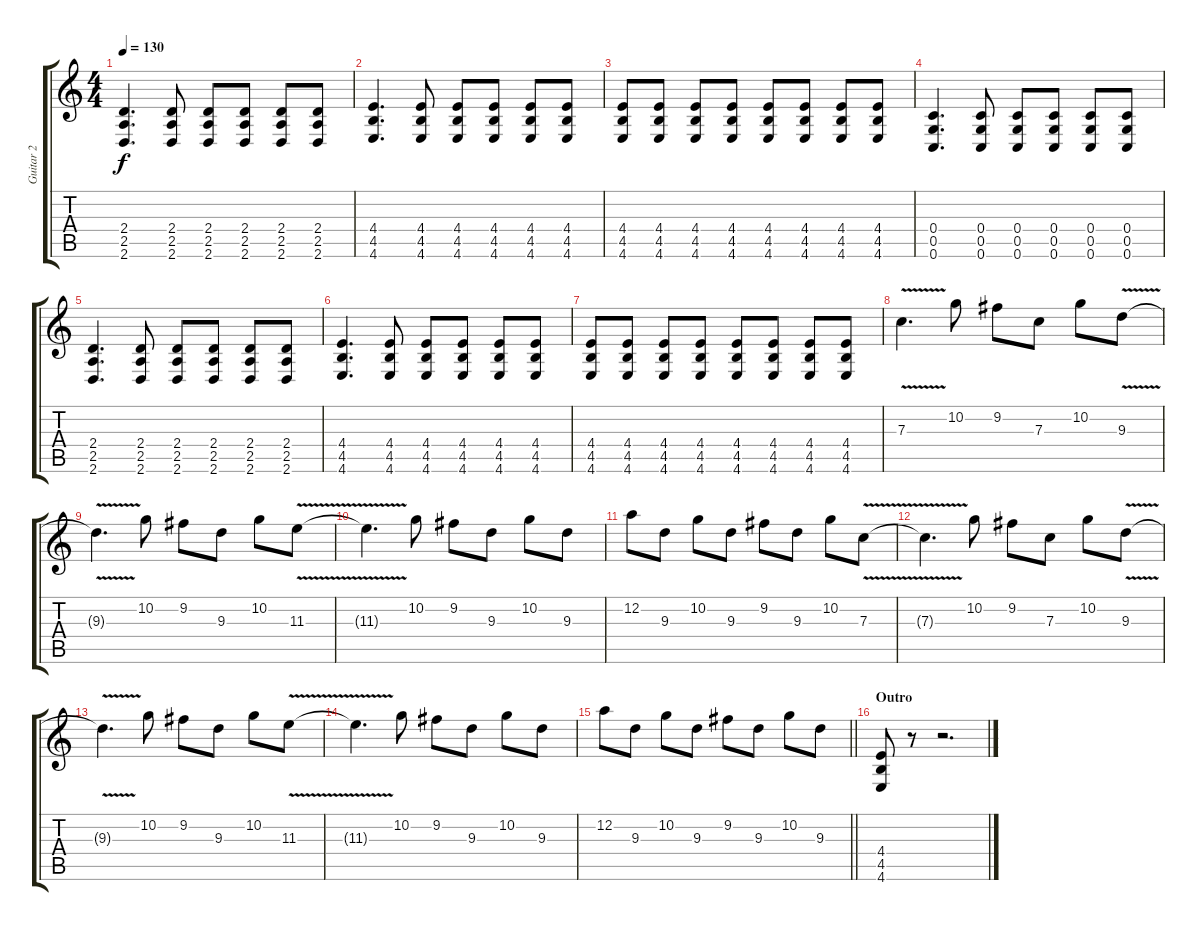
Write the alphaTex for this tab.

\track ("Guitar 2" "Guitar 2") {instrument distortionguitar}
\staff {score tabs}
\tuning (D4 A3 F3 C3 G2 C2) {hide}
\ts (4 4)
\tempo 130
\clef g2
\ks c
(2.4 2.5 2.6).4{d dy f} (2.4 2.5 2.6).8 (2.4 2.5 2.6).8 (2.4 2.5 2.6).8 (2.4 2.5 2.6).8 (2.4 2.5 2.6).8 |
(4.4 4.5 4.6).4{d} (4.4 4.5 4.6).8 (4.4 4.5 4.6).8 (4.4 4.5 4.6).8 (4.4 4.5 4.6).8 (4.4 4.5 4.6).8 |
(4.4 4.5 4.6).8 (4.4 4.5 4.6).8 (4.4 4.5 4.6).8 (4.4 4.5 4.6).8 (4.4 4.5 4.6).8 (4.4 4.5 4.6).8 (4.4 4.5 4.6).8 (4.4 4.5 4.6).8 |
(0.4 0.5 0.6).4{d} (0.4 0.5 0.6).8 (0.4 0.5 0.6).8 (0.4 0.5 0.6).8 (0.4 0.5 0.6).8 (0.4 0.5 0.6).8 |
(2.4 2.5 2.6).4{d} (2.4 2.5 2.6).8 (2.4 2.5 2.6).8 (2.4 2.5 2.6).8 (2.4 2.5 2.6).8 (2.4 2.5 2.6).8 |
(4.4 4.5 4.6).4{d} (4.4 4.5 4.6).8 (4.4 4.5 4.6).8 (4.4 4.5 4.6).8 (4.4 4.5 4.6).8 (4.4 4.5 4.6).8 |
(4.4 4.5 4.6).8 (4.4 4.5 4.6).8 (4.4 4.5 4.6).8 (4.4 4.5 4.6).8 (4.4 4.5 4.6).8 (4.4 4.5 4.6).8 (4.4 4.5 4.6).8 (4.4 4.5 4.6).8 |
7.3{v}.4{d} 10.2.8 9.2.8 7.3.8 10.2.8 9.3{v}.8 |
9.3{t}.4{d} 10.2.8 9.2.8 9.3.8 10.2.8 11.3{v}.8 |
11.3{t}.4{d} 10.2.8 9.2.8 9.3.8 10.2.8 9.3.8 |
12.2.8 9.3.8 10.2.8 9.3.8 9.2.8 9.3.8 10.2.8 7.3{v}.8 |
7.3{t}.4{d} 10.2.8 9.2.8 7.3.8 10.2.8 9.3{v}.8 |
9.3{t}.4{d} 10.2.8 9.2.8 9.3.8 10.2.8 11.3{v}.8 |
11.3{t}.4{d} 10.2.8 9.2.8 9.3.8 10.2.8 9.3.8 |
\barLineRight lightlight
12.2.8 9.3.8 10.2.8 9.3.8 9.2.8 9.3.8 10.2.8 9.3.8 |
\section ("" "Outro")
(4.4 4.5 4.6).8 r.8 r.2{d}
